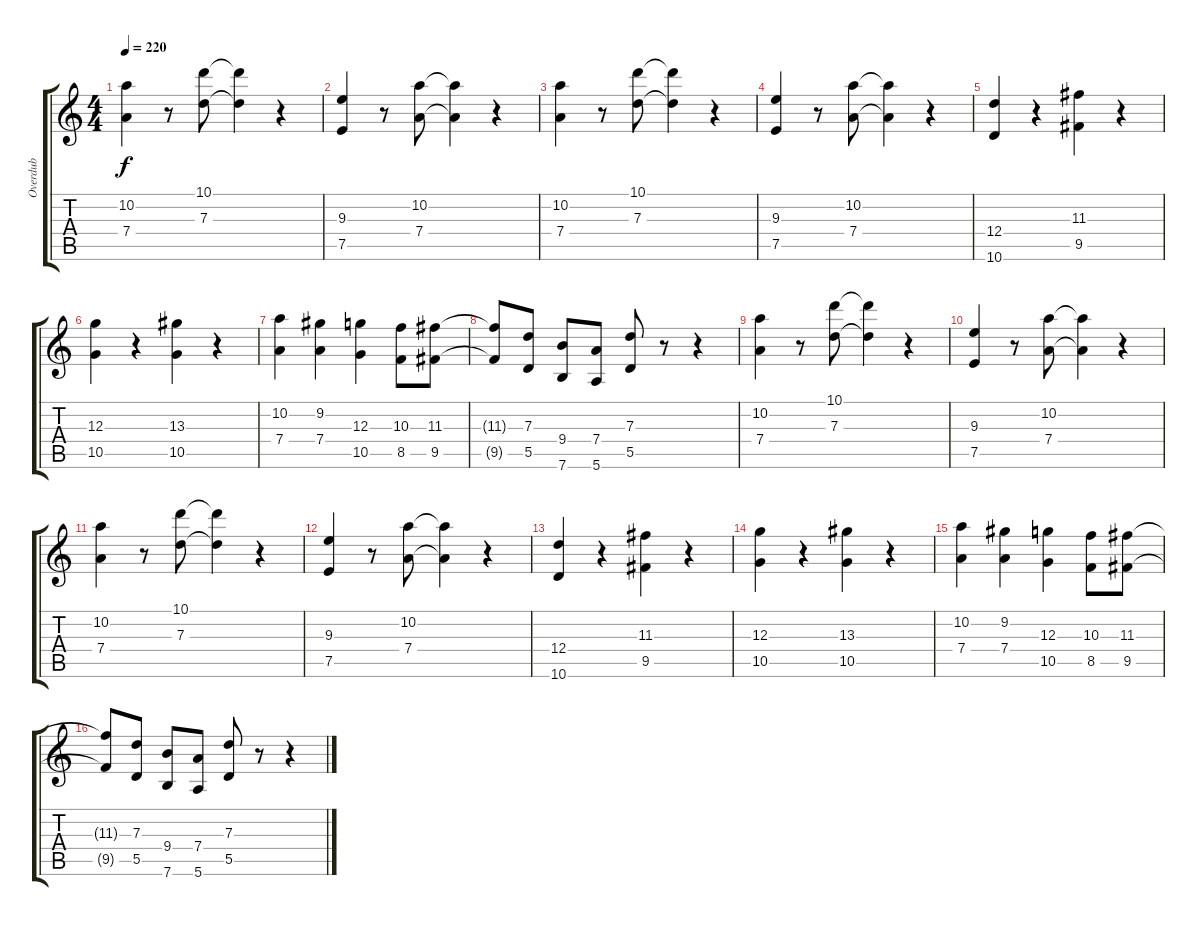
\track ("Overdub" "Overdub") {instrument electricbasspick}
\staff {score tabs}
\tuning (E4 B3 G3 D3 A2 E2) {hide}
\ts (4 4)
\tempo 220
\clef g2
\ks c
(10.2 7.4).4{dy f instrument electricbasspick} r.8 (10.1 7.3).8 (10.1{t} 7.3{t}).4 r.4 |
(9.3 7.5).4 r.8 (10.2 7.4).8 (10.2{t} 7.4{t}).4 r.4 |
(10.2 7.4).4 r.8 (10.1 7.3).8 (10.1{t} 7.3{t}).4 r.4 |
(9.3 7.5).4 r.8 (10.2 7.4).8 (10.2{t} 7.4{t}).4 r.4 |
(12.4 10.6).4 r.4 (11.3 9.5).4 r.4 |
(12.3 10.5).4 r.4 (13.3 10.5).4 r.4 |
(10.2 7.4).4 (9.2 7.4).4 (12.3 10.5).4 (10.3 8.5).8 (11.3 9.5).8 |
(11.3{t} 9.5{t}).8 (7.3 5.5).8 (9.4 7.6).8 (7.4 5.6).8 (7.3 5.5).8 r.8 r.4 |
(10.2 7.4).4 r.8 (10.1 7.3).8 (10.1{t} 7.3{t}).4 r.4 |
(9.3 7.5).4 r.8 (10.2 7.4).8 (10.2{t} 7.4{t}).4 r.4 |
(10.2 7.4).4 r.8 (10.1 7.3).8 (10.1{t} 7.3{t}).4 r.4 |
(9.3 7.5).4 r.8 (10.2 7.4).8 (10.2{t} 7.4{t}).4 r.4 |
(12.4 10.6).4 r.4 (11.3 9.5).4 r.4 |
(12.3 10.5).4 r.4 (13.3 10.5).4 r.4 |
(10.2 7.4).4 (9.2 7.4).4 (12.3 10.5).4 (10.3 8.5).8 (11.3 9.5).8 |
(11.3{t} 9.5{t}).8 (7.3 5.5).8 (9.4 7.6).8 (7.4 5.6).8 (7.3 5.5).8 r.8 r.4
